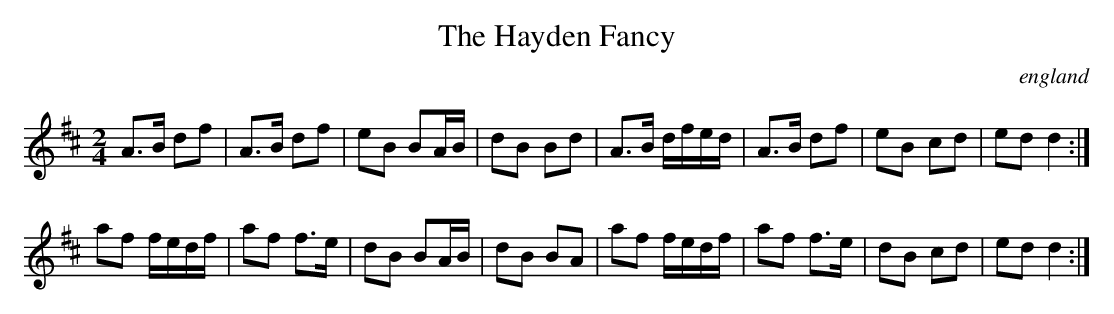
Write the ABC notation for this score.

X:1
T:The Hayden Fancy
O:england
M:2/4
L:1/8
K:D
A>B df|A>B df|eB BA/B/|dB Bd|A>B d/f/e/d/|A>B df|eB cd|ed d2:|
af f/e/d/f/|af f>e|dB BA/B/|dB BA|af f/e/d/f/|af f>e|dB cd|ed d2:|
